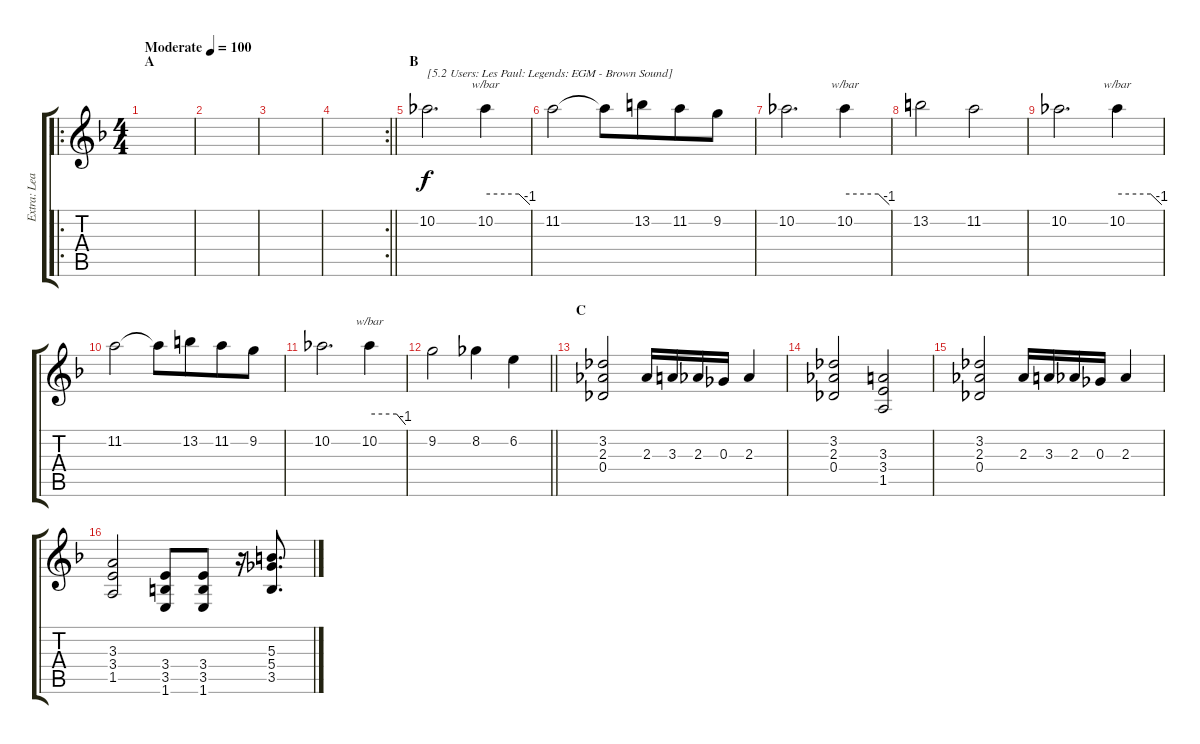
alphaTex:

\track ("Extra: Lead" "Extra: Lea") {instrument overdrivenguitar}
\staff {score tabs}
\tuning (Eb4 Bb3 Gb3 Db3 Ab2 Eb2) {hide}
\ro
\ts (4 4)
\section ("" "A")
\tempo (100 "Moderate")
\clef g2
\ks f
|
|
|
\rc 2
\barLineRight lightlight
|
\section ("" "B")
10.2.2{d txt "[5.2 Users: Les Paul: Legends: EGM - Brown Sound]"} 10.2.4{tbe (custom default 0 0 45 0 60 -4)} |
11.2.2 11.2{t}.8 13.2.8{beam merge} 11.2.8 9.2.8 |
10.2.2{d} 10.2.4{tbe (custom default 0 0 45 0 60 -4)} |
13.2.2 11.2.2 |
10.2.2{d} 10.2.4{tbe (custom default 0 0 45 0 60 -4)} |
11.2.2 11.2{t}.8 13.2.8{beam merge} 11.2.8 9.2.8 |
10.2.2{d} 10.2.4{tbe (custom default 0 0 45 0 60 -4)} |
\barLineRight lightlight
9.2.2 8.2.4 6.2.4 |
\section ("" "C")
(3.2 2.3 0.4).2 2.3.16 3.3.16 2.3.16 0.3.16 2.3.4 |
(3.2 2.3 0.4).2 (3.3 3.4 1.5).2 |
(3.2 2.3 0.4).2 2.3.16 3.3.16 2.3.16 0.3.16 2.3.4 |
(3.3 3.4 1.5).2 (3.4 3.5 1.6).8 (3.4 3.5 1.6).8 r.16 (5.3 5.4 3.5).8{d}
